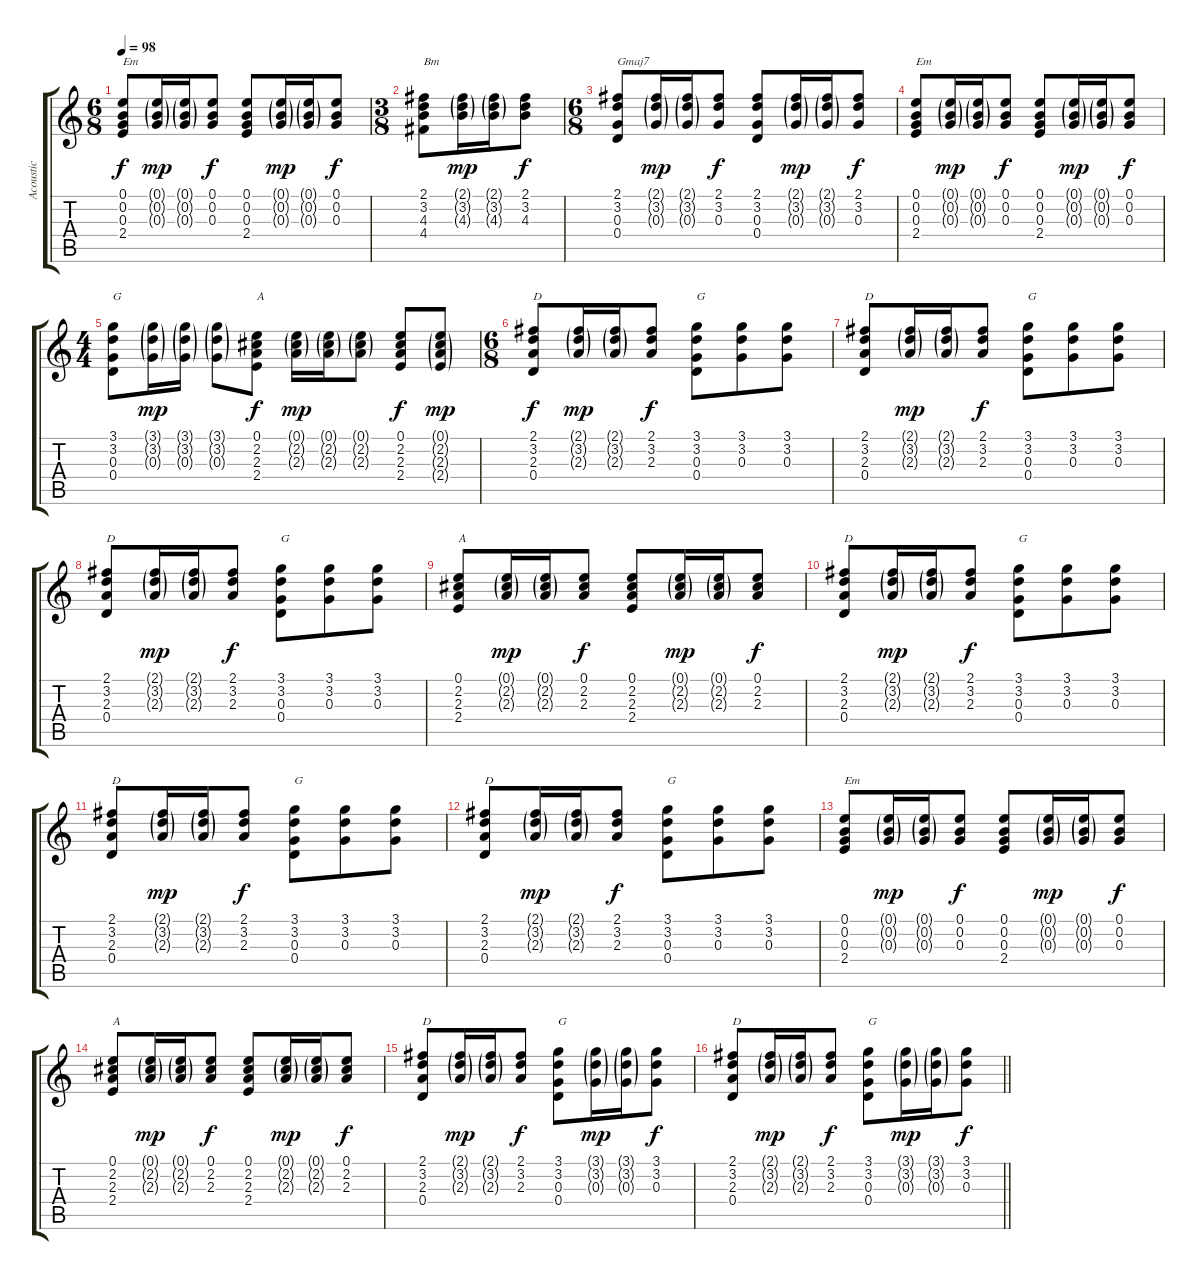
\track ("Acoustic" "Acoustic") {instrument acousticguitarsteel}
\staff {score tabs}
\tuning (E4 B3 G3 D3 A2 E2) {hide}
\ts (6 8)
\tempo 98
\clef g2
\ks c
(0.1 0.2 0.3 2.4).8{txt "Em" dy f} (0.1{g} 0.2{g} 0.3{g}).16{dy mp} (0.1{g} 0.2{g} 0.3{g}).16 (0.1 0.2 0.3).8{dy f} (0.1 0.2 0.3 2.4).8 (0.1{g} 0.2{g} 0.3{g}).16{dy mp} (0.1{g} 0.2{g} 0.3{g}).16 (0.1 0.2 0.3).8{dy f} |
\ts (3 8)
(2.1 3.2 4.3 4.4).8{txt "Bm"} (2.1{g} 3.2{g} 4.3{g}).16{dy mp} (2.1{g} 3.2{g} 4.3{g}).16 (2.1 3.2 4.3).8{dy f} |
\ts (6 8)
(2.1 3.2 0.3 0.4).8{txt "Gmaj7"} (2.1{g} 3.2{g} 0.3{g}).16{dy mp} (2.1{g} 3.2{g} 0.3{g}).16 (2.1 3.2 0.3).8{dy f} (2.1 3.2 0.3 0.4).8 (2.1{g} 3.2{g} 0.3{g}).16{dy mp} (2.1{g} 3.2{g} 0.3{g}).16 (2.1 3.2 0.3).8{dy f} |
(0.1 0.2 0.3 2.4).8{txt "Em"} (0.1{g} 0.2{g} 0.3{g}).16{dy mp} (0.1{g} 0.2{g} 0.3{g}).16 (0.1 0.2 0.3).8{dy f} (0.1 0.2 0.3 2.4).8 (0.1{g} 0.2{g} 0.3{g}).16{dy mp} (0.1{g} 0.2{g} 0.3{g}).16 (0.1 0.2 0.3).8{dy f} |
\ts (4 4)
(3.1 3.2 0.3 0.4).8{txt "G"} (3.1{g} 3.2{g} 0.3{g}).16{dy mp} (3.1{g} 3.2{g} 0.3{g}).16 (3.1{g} 3.2{g} 0.3{g}).8 (0.1 2.2 2.3 2.4).8{txt "A" dy f} (0.1{g} 2.2{g} 2.3{g}).16{dy mp} (0.1{g} 2.2{g} 2.3{g}).16 (0.1{g} 2.2{g} 2.3{g}).8 (0.1 2.2 2.3 2.4).8{dy f} (0.1{g} 2.2{g} 2.3{g} 2.4{g}).8{dy mp} |
\ts (6 8)
(2.1 3.2 2.3 0.4).8{txt "D" dy f} (2.1{g} 3.2{g} 2.3{g}).16{dy mp} (2.1{g} 3.2{g} 2.3{g}).16 (2.1 3.2 2.3).8{dy f} (3.1 3.2 0.3 0.4).8{txt "G"} (3.1 3.2 0.3).8 (3.1 3.2 0.3).8 |
(2.1 3.2 2.3 0.4).8{txt "D"} (2.1{g} 3.2{g} 2.3{g}).16{dy mp} (2.1{g} 3.2{g} 2.3{g}).16 (2.1 3.2 2.3).8{dy f} (3.1 3.2 0.3 0.4).8{txt "G"} (3.1 3.2 0.3).8 (3.1 3.2 0.3).8 |
(2.1 3.2 2.3 0.4).8{txt "D"} (2.1{g} 3.2{g} 2.3{g}).16{dy mp} (2.1{g} 3.2{g} 2.3{g}).16 (2.1 3.2 2.3).8{dy f} (3.1 3.2 0.3 0.4).8{txt "G"} (3.1 3.2 0.3).8 (3.1 3.2 0.3).8 |
(0.1 2.2 2.3 2.4).8{txt "A"} (0.1{g} 2.2{g} 2.3{g}).16{dy mp} (0.1{g} 2.2{g} 2.3{g}).16 (0.1 2.2 2.3).8{dy f} (0.1 2.2 2.3 2.4).8 (0.1{g} 2.2{g} 2.3{g}).16{dy mp} (0.1{g} 2.2{g} 2.3{g}).16 (0.1 2.2 2.3).8{dy f} |
(2.1 3.2 2.3 0.4).8{txt "D"} (2.1{g} 3.2{g} 2.3{g}).16{dy mp} (2.1{g} 3.2{g} 2.3{g}).16 (2.1 3.2 2.3).8{dy f} (3.1 3.2 0.3 0.4).8{txt "G"} (3.1 3.2 0.3).8 (3.1 3.2 0.3).8 |
(2.1 3.2 2.3 0.4).8{txt "D"} (2.1{g} 3.2{g} 2.3{g}).16{dy mp} (2.1{g} 3.2{g} 2.3{g}).16 (2.1 3.2 2.3).8{dy f} (3.1 3.2 0.3 0.4).8{txt "G"} (3.1 3.2 0.3).8 (3.1 3.2 0.3).8 |
(2.1 3.2 2.3 0.4).8{txt "D"} (2.1{g} 3.2{g} 2.3{g}).16{dy mp} (2.1{g} 3.2{g} 2.3{g}).16 (2.1 3.2 2.3).8{dy f} (3.1 3.2 0.3 0.4).8{txt "G"} (3.1 3.2 0.3).8 (3.1 3.2 0.3).8 |
(0.1 0.2 0.3 2.4).8{txt "Em"} (0.1{g} 0.2{g} 0.3{g}).16{dy mp} (0.1{g} 0.2{g} 0.3{g}).16 (0.1 0.2 0.3).8{dy f} (0.1 0.2 0.3 2.4).8 (0.1{g} 0.2{g} 0.3{g}).16{dy mp} (0.1{g} 0.2{g} 0.3{g}).16 (0.1 0.2 0.3).8{dy f} |
(0.1 2.2 2.3 2.4).8{txt "A"} (0.1{g} 2.2{g} 2.3{g}).16{dy mp} (0.1{g} 2.2{g} 2.3{g}).16 (0.1 2.2 2.3).8{dy f} (0.1 2.2 2.3 2.4).8 (0.1{g} 2.2{g} 2.3{g}).16{dy mp} (0.1{g} 2.2{g} 2.3{g}).16 (0.1 2.2 2.3).8{dy f} |
(2.1 3.2 2.3 0.4).8{txt "D"} (2.1{g} 3.2{g} 2.3{g}).16{dy mp} (2.1{g} 3.2{g} 2.3{g}).16 (2.1 3.2 2.3).8{dy f} (3.1 3.2 0.3 0.4).8{txt "G"} (3.1{g} 3.2{g} 0.3{g}).16{dy mp} (3.1{g} 3.2{g} 0.3{g}).16 (3.1 3.2 0.3).8{dy f} |
\barLineRight lightlight
(2.1 3.2 2.3 0.4).8{txt "D"} (2.1{g} 3.2{g} 2.3{g}).16{dy mp} (2.1{g} 3.2{g} 2.3{g}).16 (2.1 3.2 2.3).8{dy f} (3.1 3.2 0.3 0.4).8{txt "G"} (3.1{g} 3.2{g} 0.3{g}).16{dy mp} (3.1{g} 3.2{g} 0.3{g}).16 (3.1 3.2 0.3).8{dy f}
